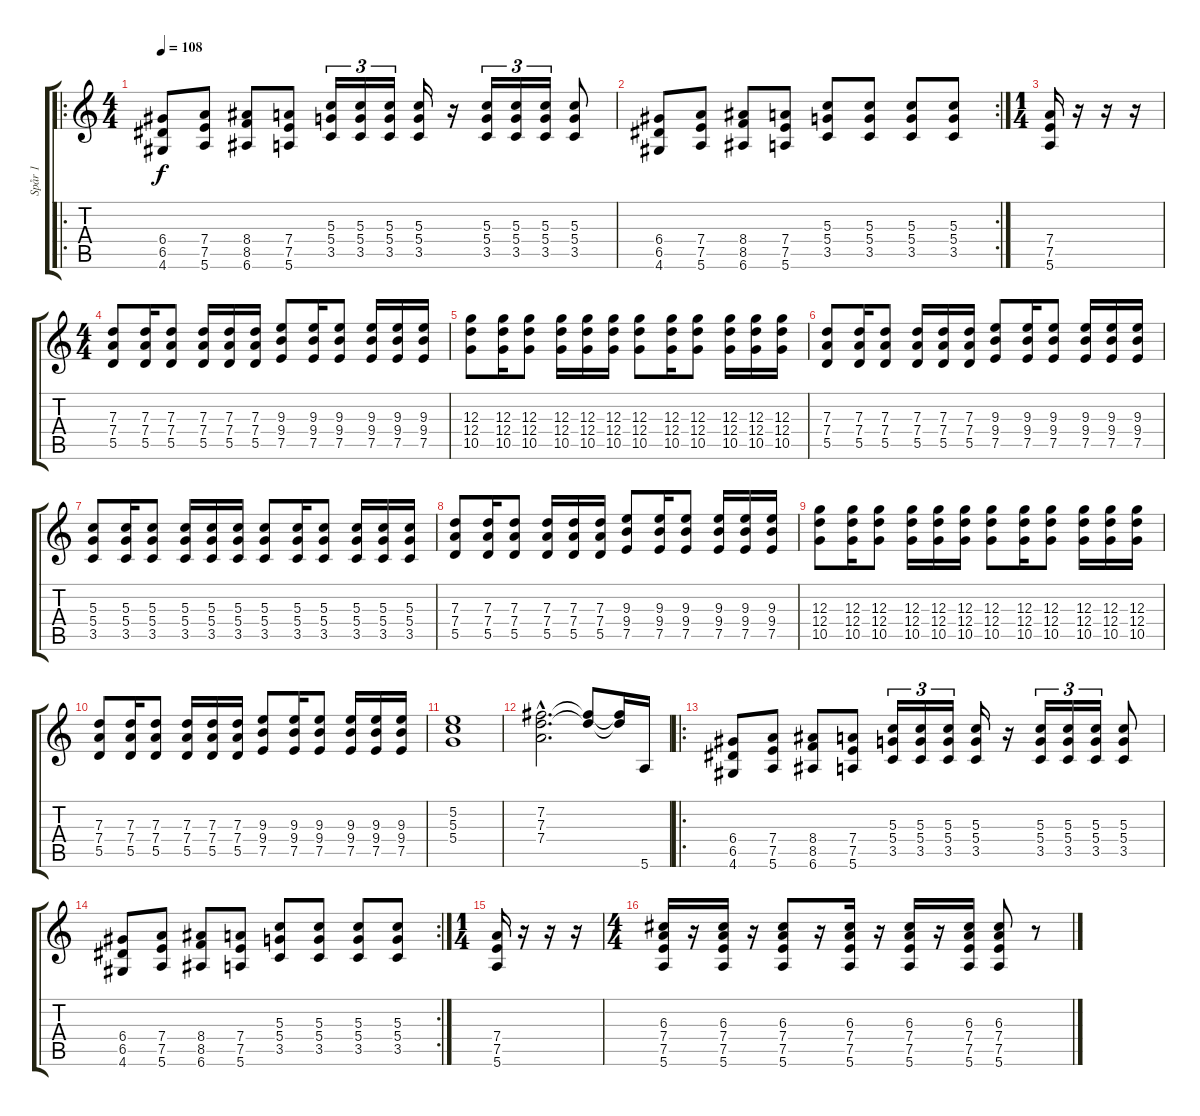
\track ("Spår 1" "Spår 1") {instrument acousticguitarnylon}
\staff {score tabs}
\tuning (E4 B3 G3 D3 A2 E2) {hide}
\ro
\ts (4 4)
\tempo 108
\clef g2
\ks c
(6.4 6.5 4.6).8{dy f} (7.4 7.5 5.6).8 (8.4 8.5 6.6).8 (7.4 7.5 5.6).8 (5.3 5.4 3.5).16{tu (3 2)} (5.3 5.4 3.5).16{tu (3 2)} (5.3 5.4 3.5).16{tu (3 2)} (5.3 5.4 3.5).16 r.16 (5.3 5.4 3.5).16{tu (3 2)} (5.3 5.4 3.5).16{tu (3 2)} (5.3 5.4 3.5).16{tu (3 2)} (5.3 5.4 3.5).8 |
\rc 2
(6.4 6.5 4.6).8 (7.4 7.5 5.6).8 (8.4 8.5 6.6).8 (7.4 7.5 5.6).8 (5.3 5.4 3.5).8 (5.3 5.4 3.5).8 (5.3 5.4 3.5).8 (5.3 5.4 3.5).8 |
\ts (1 4)
(7.4 7.5 5.6).16 r.16 r.16 r.16 |
\ts (4 4)
(7.3 7.4 5.5).8 (7.3 7.4 5.5).16 (7.3 7.4 5.5).8 (7.3 7.4 5.5).16 (7.3 7.4 5.5).16 (7.3 7.4 5.5).16 (9.3 9.4 7.5).8 (9.3 9.4 7.5).16 (9.3 9.4 7.5).8 (9.3 9.4 7.5).16 (9.3 9.4 7.5).16 (9.3 9.4 7.5).16 |
(12.3 12.4 10.5).8 (12.3 12.4 10.5).16 (12.3 12.4 10.5).8 (12.3 12.4 10.5).16 (12.3 12.4 10.5).16 (12.3 12.4 10.5).16 (12.3 12.4 10.5).8 (12.3 12.4 10.5).16 (12.3 12.4 10.5).8 (12.3 12.4 10.5).16 (12.3 12.4 10.5).16 (12.3 12.4 10.5).16 |
(7.3 7.4 5.5).8 (7.3 7.4 5.5).16 (7.3 7.4 5.5).8 (7.3 7.4 5.5).16 (7.3 7.4 5.5).16 (7.3 7.4 5.5).16 (9.3 9.4 7.5).8 (9.3 9.4 7.5).16 (9.3 9.4 7.5).8 (9.3 9.4 7.5).16 (9.3 9.4 7.5).16 (9.3 9.4 7.5).16 |
(5.3 5.4 3.5).8 (5.3 5.4 3.5).16 (5.3 5.4 3.5).8 (5.3 5.4 3.5).16 (5.3 5.4 3.5).16 (5.3 5.4 3.5).16 (5.3 5.4 3.5).8 (5.3 5.4 3.5).16 (5.3 5.4 3.5).8 (5.3 5.4 3.5).16 (5.3 5.4 3.5).16 (5.3 5.4 3.5).16 |
(7.3 7.4 5.5).8 (7.3 7.4 5.5).16 (7.3 7.4 5.5).8 (7.3 7.4 5.5).16 (7.3 7.4 5.5).16 (7.3 7.4 5.5).16 (9.3 9.4 7.5).8 (9.3 9.4 7.5).16 (9.3 9.4 7.5).8 (9.3 9.4 7.5).16 (9.3 9.4 7.5).16 (9.3 9.4 7.5).16 |
(12.3 12.4 10.5).8 (12.3 12.4 10.5).16 (12.3 12.4 10.5).8 (12.3 12.4 10.5).16 (12.3 12.4 10.5).16 (12.3 12.4 10.5).16 (12.3 12.4 10.5).8 (12.3 12.4 10.5).16 (12.3 12.4 10.5).8 (12.3 12.4 10.5).16 (12.3 12.4 10.5).16 (12.3 12.4 10.5).16 |
(7.3 7.4 5.5).8 (7.3 7.4 5.5).16 (7.3 7.4 5.5).8 (7.3 7.4 5.5).16 (7.3 7.4 5.5).16 (7.3 7.4 5.5).16 (9.3 9.4 7.5).8 (9.3 9.4 7.5).16 (9.3 9.4 7.5).8 (9.3 9.4 7.5).16 (9.3 9.4 7.5).16 (9.3 9.4 7.5).16 |
(5.2 5.3 5.4).1 |
(7.2{hac} 7.3{hac} 7.4{hac}).2{d} (7.2{t} 7.3{t}).8 (7.2{t} 7.3{t}).16 5.6.16 |
\ro
(6.4 6.5 4.6).8 (7.4 7.5 5.6).8 (8.4 8.5 6.6).8 (7.4 7.5 5.6).8 (5.3 5.4 3.5).16{tu (3 2)} (5.3 5.4 3.5).16{tu (3 2)} (5.3 5.4 3.5).16{tu (3 2)} (5.3 5.4 3.5).16 r.16 (5.3 5.4 3.5).16{tu (3 2)} (5.3 5.4 3.5).16{tu (3 2)} (5.3 5.4 3.5).16{tu (3 2)} (5.3 5.4 3.5).8 |
\rc 2
(6.4 6.5 4.6).8 (7.4 7.5 5.6).8 (8.4 8.5 6.6).8 (7.4 7.5 5.6).8 (5.3 5.4 3.5).8 (5.3 5.4 3.5).8 (5.3 5.4 3.5).8 (5.3 5.4 3.5).8 |
\ts (1 4)
(7.4 7.5 5.6).16 r.16 r.16 r.16 |
\ts (4 4)
(6.3 7.4 7.5 5.6).16 r.16 (6.3 7.4 7.5 5.6).16 r.16 (6.3 7.4 7.5 5.6).8 r.16 (6.3 7.4 7.5 5.6).16 r.16 (6.3 7.4 7.5 5.6).16 r.16 (6.3 7.4 7.5 5.6).16 (6.3 7.4 7.5 5.6).8 r.8
